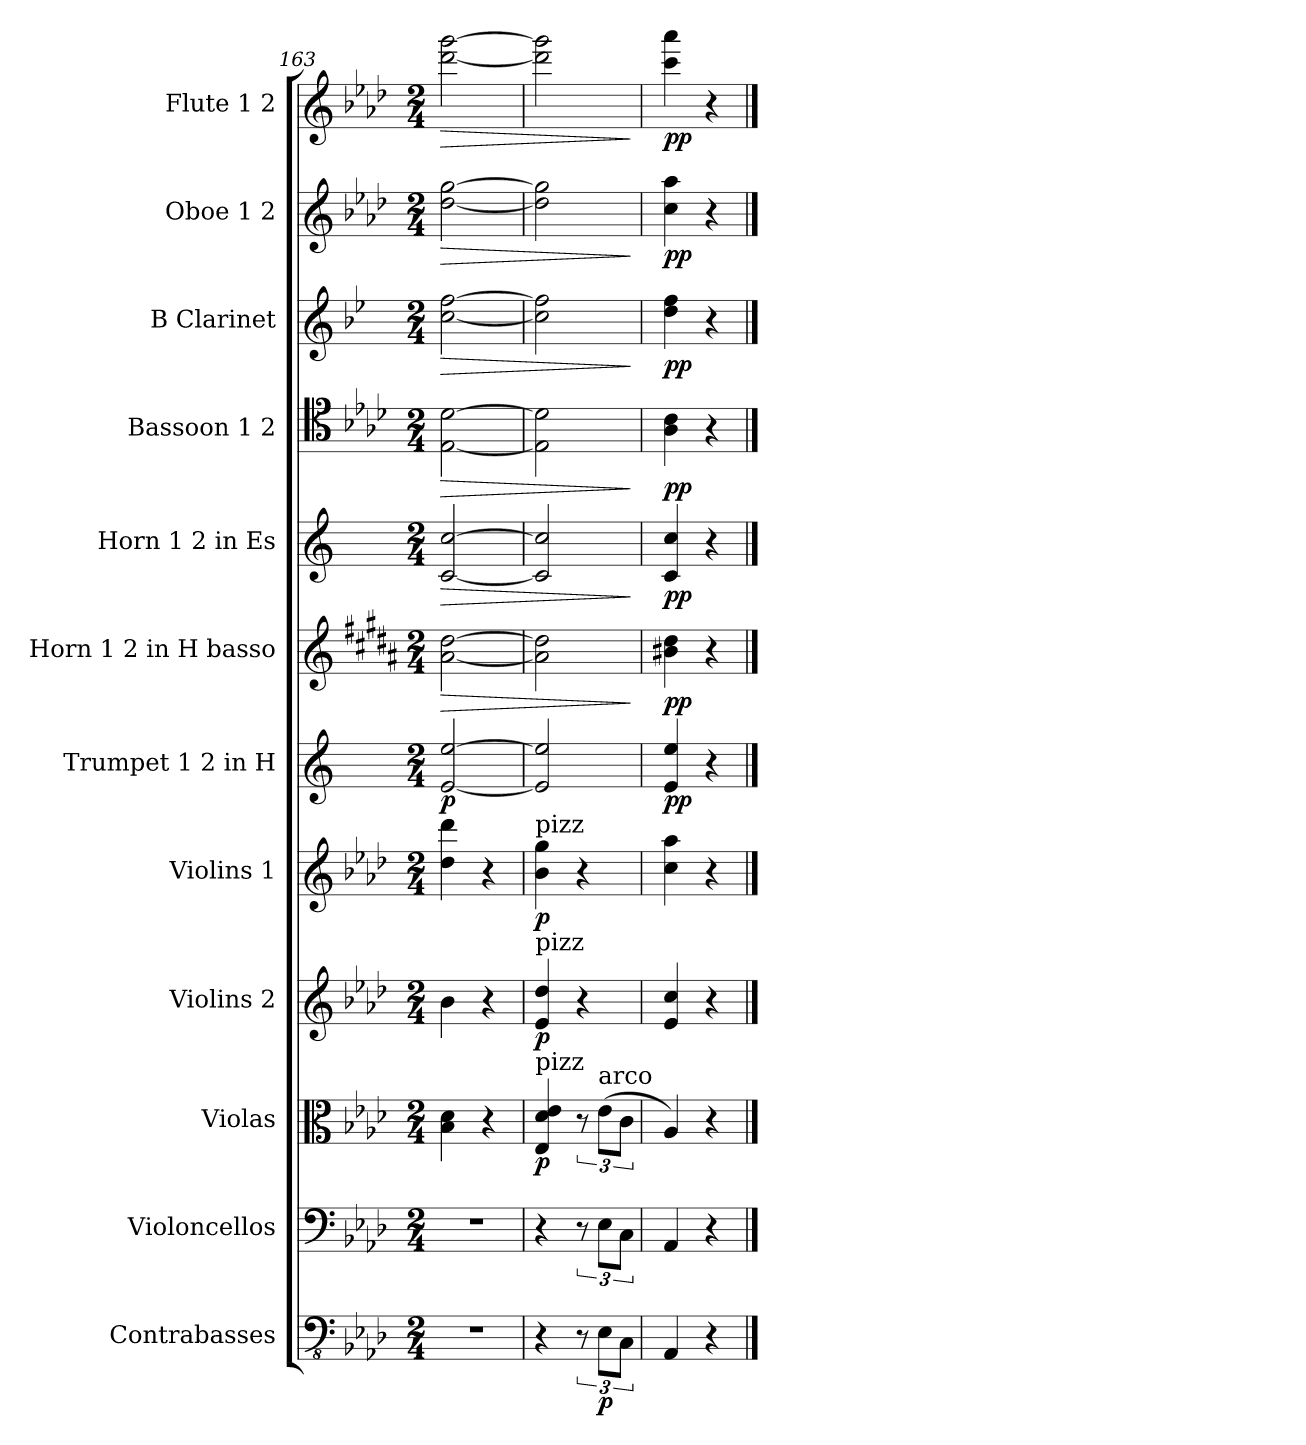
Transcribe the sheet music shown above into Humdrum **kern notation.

**kern	**dynam	**kern	**kern	**dynam	**kern	**dynam	**kern	**dynam	**kern	**dynam	**kern	**dynam	**kern	**dynam	**kern	**dynam	**kern	**dynam	**kern	**dynam	**kern	**dynam
*part12	*part12	*part11	*part10	*part10	*part9	*part9	*part8	*part8	*part7	*part7	*part6	*part6	*part5	*part5	*part4	*part4	*part3	*part3	*part2	*part2	*part1	*part1
*staff12	*staff12	*staff11	*staff10	*staff10	*staff9	*staff9	*staff8	*staff8	*staff7	*staff7	*staff6	*staff6	*staff5	*staff5	*staff4	*staff4	*staff3	*staff3	*staff2	*staff2	*staff1	*staff1
*I"Contrabasses	*	*I"Violoncellos	*I"Violas	*	*I"Violins 2	*	*I"Violins 1	*	*I"Trumpet 1 2 in H	*	*I"Horn 1  2 in H basso	*	*I"Horn 1 2 in Es	*	*I"Bassoon 1 2	*	*I"B Clarinet	*	*I"Oboe 1 2	*	*I"Flute 1 2	*
*I'Cbs.	*	*I'Vlcs.	*I'Vlas.	*	*I'Vlns. 2	*	*I'Vlns. 1	*	*	*	*	*	*	*	*I'Bsn.	*	*I'B Cl.	*	*I'Ob.	*	*I'Fl.	*
*clefFv4	*	*clefF4	*clefC3	*	*clefG2	*	*clefG2	*	*clefG2	*	*clefG2	*	*clefG2	*	*clefC4	*	*clefG2	*	*clefG2	*	*clefG2	*
*	*	*	*	*	*	*	*	*	*ITrd1c1	*	*ITrd8c13	*	*ITrd5c9	*	*	*	*ITrd1c2	*	*	*	*	*
*k[b-e-a-d-]	*	*k[b-e-a-d-]	*k[b-e-a-d-]	*	*k[b-e-a-d-]	*	*k[b-e-a-d-]	*	*k[f#c#g#d#a#]	*	*k[f#c#g#d#a#]	*	*k[b-e-a-]	*	*k[b-e-a-d-]	*	*k[b-e-a-d-]	*	*k[b-e-a-d-]	*	*k[b-e-a-d-]	*
*M2/4	*	*M2/4	*M2/4	*	*M2/4	*	*M2/4	*	*M2/4	*	*M2/4	*	*M2/4	*	*M2/4	*	*M2/4	*	*M2/4	*	*M2/4	*
=163	=163	=163	=163	=163	=163	=163	=163	=163	=163	=163	=163	=163	=163	=163	=163	=163	=163	=163	=163	=163	=163	=163
!	!	!	!	!	!	!	!	!	!	!LO:DY:b	!	!LO:HP:b	!	!LO:HP:b	!	!LO:HP:b	!	!LO:HP:b	!	!LO:HP:b	!	!LO:HP:b
2r	.	2r	4B-\ 4d-\	.	4b-\	.	4dd-\ 4ddd-\	.	[2d#/ [2dd#/	p	[2A#\ [2d#\	>	[2E-/ [2e-/	>	[2E-\ [2d-\	>	[2b-\ [2ee-\	>	[2dd-\ [2gg\	>	[2ddd-\ [2ggg\	>
.	.	.	4r	.	4r	.	4r	.	.	.	.	.	.	.	.	.	.	.	.	.	.	.
=164	=164	=164	=164	=164	=164	=164	=164	=164	=164	=164	=164	=164	=164	=164	=164	=164	=164	=164	=164	=164	=164	=164
!	!	!	!	!	!	!	!LO:TX:a:t=pizz	!	!	!	!	!	!	!	!	!	!	!	!	!	!	!
!	!	!	!	!	!LO:TX:a:t=pizz	!	!	!	!	!	!	!	!	!	!	!	!	!	!	!	!	!
!	!	!	!LO:TX:a:t=pizz	!	!	!	!	!	!	!	!	!	!	!	!	!	!	!	!	!	!	!
!	!	!	!	!LO:DY:b	!	!LO:DY:b	!	!LO:DY:b	!	!	!	!	!	!	!	!	!	!	!	!	!	!
4r	.	4r	4E-/ 4d-/ 4e-/	p	4e-/ 4dd-/	p	4b-\ 4gg\	p	2d#/] 2dd#/]	.	2A#\] 2d#\]	.	2E-/] 2e-/]	.	2E-\] 2d-\]	.	2b-\] 2ee-\]	.	2dd-\] 2gg\]	.	2ddd-\] 2ggg\]	.
12r	.	12r	12r	.	4r	.	4r	.	.	.	.	.	.	.	.	.	.	.	.	.	.	.
!	!	!	!LO:TX:a:t=arco	!	!	!	!	!	!	!	!	!	!	!	!	!	!	!	!	!	!	!
!	!LO:DY:b	!	!	!	!	!	!	!	!	!	!	!	!	!	!	!	!	!	!	!	!	!
12EE-\L	p	12E-\L	(>12e-\L	.	.	.	.	.	.	.	.	.	.	.	.	.	.	.	.	.	.	.
12CC\J	.	12C\J	12c\J	.	.	.	.	.	.	.	.	.	.	.	.	.	.	.	.	.	.	.
.	.	.	.	.	.	.	.	.	.	.	.	]	.	]	.	]	.	]	.	]	.	]
=165	=165	=165	=165	=165	=165	=165	=165	=165	=165	=165	=165	=165	=165	=165	=165	=165	=165	=165	=165	=165	=165	=165
!	!	!	!	!	!	!	!	!	!	!LO:DY:b	!	!LO:DY:b	!	!LO:DY:b	!	!LO:DY:b	!	!LO:DY:b	!	!LO:DY:b	!	!LO:DY:b
4AAA-/	.	4AA-/	4A-/)	.	4e-/ 4cc/	.	4cc\ 4aa-\	.	4d#/ 4dd#/	pp	4B#X\ 4d#\	pp	4E-/ 4e-/	pp	4A-\ 4c\	pp	4cc\ 4ee-\	pp	4cc\ 4aa-\	pp	4ccc\ 4aaa-\	pp
4r	.	4r	4r	.	4r	.	4r	.	4r	.	4r	.	4r	.	4r	.	4r	.	4r	.	4r	.
==	==	==	==	==	==	==	==	==	==	==	==	==	==	==	==	==	==	==	==	==	==	==
*-	*-	*-	*-	*-	*-	*-	*-	*-	*-	*-	*-	*-	*-	*-	*-	*-	*-	*-	*-	*-	*-	*-
